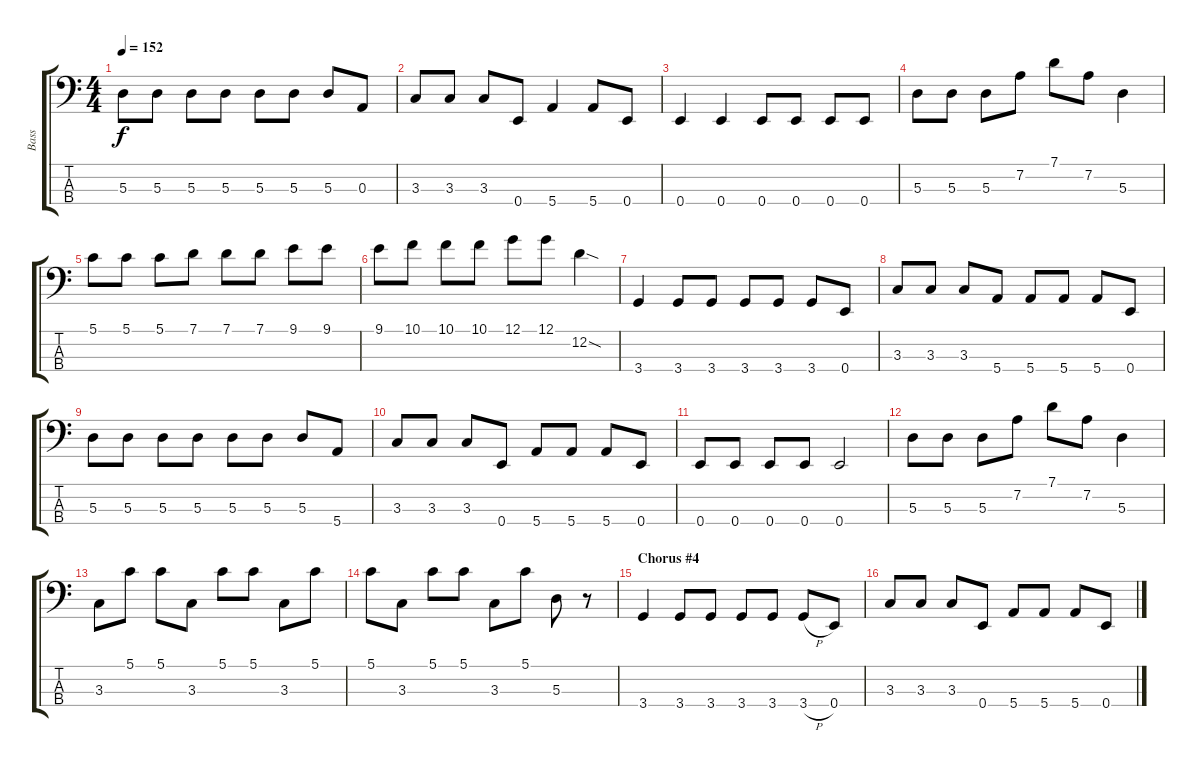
\track ("Bass" "Bass") {instrument electricbassfinger}
\staff {score tabs}
\tuning (G2 D2 A1 E1) {hide}
\ts (4 4)
\tempo 152
\clef f4
\ks c
5.3.8{dy f} 5.3.8 5.3.8 5.3.8 5.3.8 5.3.8 5.3.8 0.3.8 |
3.3.8 3.3.8 3.3.8 0.4.8 5.4.4 5.4.8 0.4.8 |
0.4.4 0.4.4 0.4.8 0.4.8 0.4.8 0.4.8 |
5.3.8 5.3.8 5.3.8 7.2.8 7.1.8 7.2.8 5.3.4 |
5.1.8 5.1.8 5.1.8 7.1.8 7.1.8 7.1.8 9.1.8 9.1.8 |
9.1.8 10.1.8 10.1.8 10.1.8 12.1.8 12.1.8 12.2{sod}.4 |
3.4.4 3.4.8 3.4.8 3.4.8 3.4.8 3.4.8 0.4.8 |
3.3.8 3.3.8 3.3.8 5.4.8 5.4.8 5.4.8 5.4.8 0.4.8 |
5.3.8 5.3.8 5.3.8 5.3.8 5.3.8 5.3.8 5.3.8 5.4.8 |
3.3.8 3.3.8 3.3.8 0.4.8 5.4.8 5.4.8 5.4.8 0.4.8 |
0.4.8 0.4.8 0.4.8 0.4.8 0.4.2 |
5.3.8 5.3.8 5.3.8 7.2.8 7.1.8 7.2.8 5.3.4 |
3.3.8 5.1.8 5.1.8 3.3.8 5.1.8 5.1.8 3.3.8 5.1.8 |
5.1.8 3.3.8 5.1.8 5.1.8 3.3.8 5.1.8 5.3.8 r.8 |
\section ("" "Chorus #4")
3.4.4 3.4.8 3.4.8 3.4.8 3.4.8 3.4{h}.8 0.4.8 |
3.3.8 3.3.8 3.3.8 0.4.8 5.4.8 5.4.8 5.4.8 0.4.8
